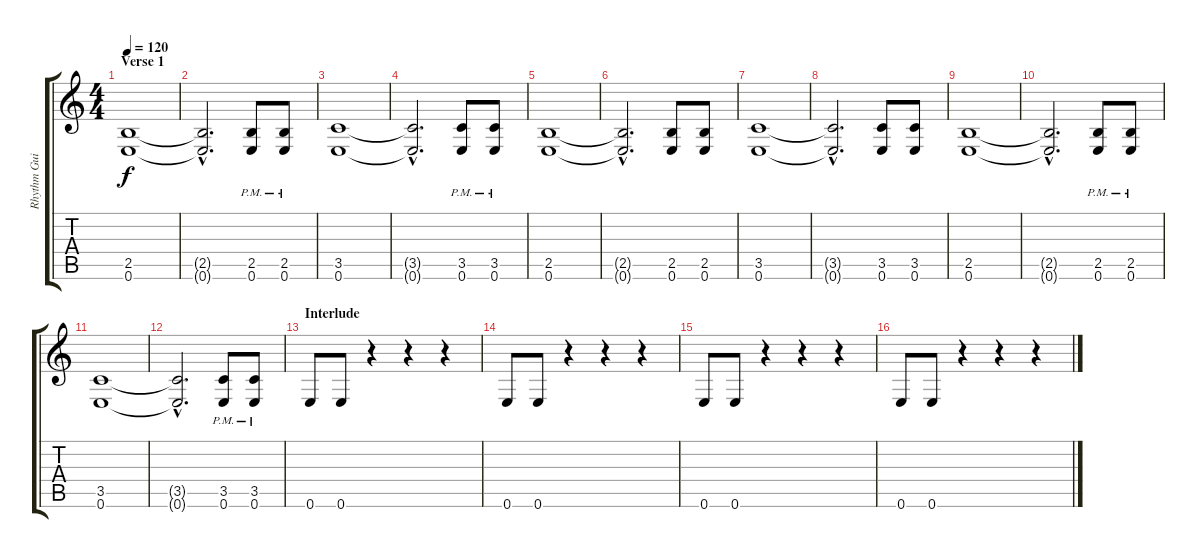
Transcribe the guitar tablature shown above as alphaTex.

\track ("Rhythm Guitar" "Rhythm Gui") {instrument overdrivenguitar}
\staff {score tabs}
\tuning (E4 B3 G3 D3 A2 E2) {hide}
\ts (4 4)
\section ("" "Verse 1")
\tempo 120
\clef g2
\ks c
(2.5 0.6).1{dy f} |
(2.5{hac t} 0.6{hac t}).2{d} (2.5{pm} 0.6).8 (2.5{pm} 0.6).8 |
(3.5 0.6).1 |
(3.5{hac t} 0.6{hac t}).2{d} (3.5{pm} 0.6).8 (3.5{pm} 0.6).8 |
(2.5 0.6).1 |
(2.5{hac t} 0.6{hac t}).2{d} (2.5 0.6).8 (2.5 0.6).8 |
(3.5 0.6).1 |
(3.5{hac t} 0.6{hac t}).2{d} (3.5 0.6).8 (3.5 0.6).8 |
(2.5 0.6).1 |
(2.5{hac t} 0.6{hac t}).2{d} (2.5{pm} 0.6).8 (2.5{pm} 0.6).8 |
(3.5 0.6).1 |
(3.5{hac t} 0.6{hac t}).2{d} (3.5{pm} 0.6).8 (3.5{pm} 0.6).8 |
\section ("" "Interlude")
0.6.8 0.6.8 r.4 r.4 r.4 |
0.6.8 0.6.8 r.4 r.4 r.4 |
0.6.8 0.6.8 r.4 r.4 r.4 |
0.6.8 0.6.8 r.4 r.4 r.4
